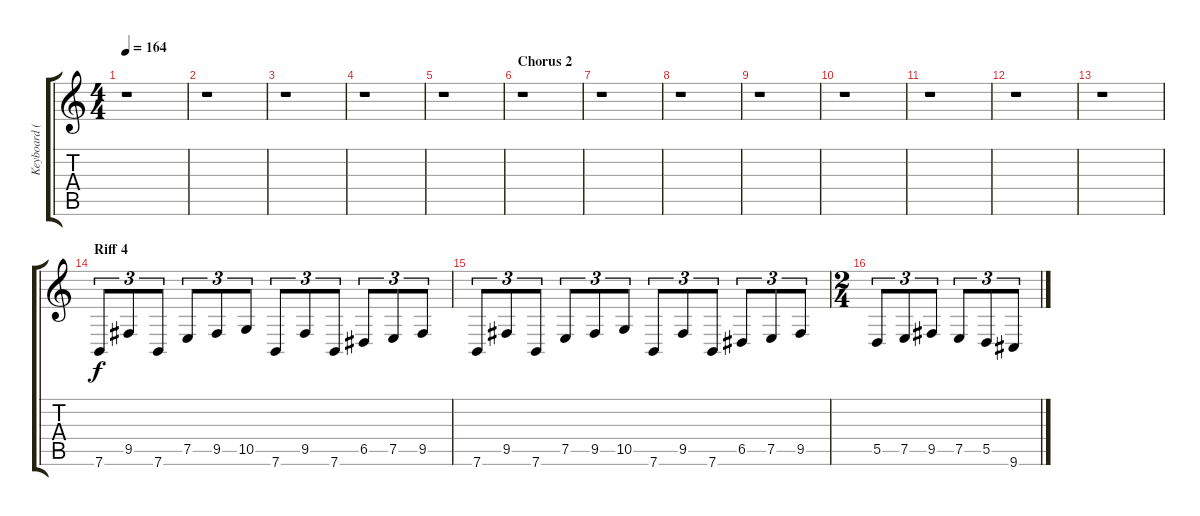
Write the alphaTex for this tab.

\track ("Keyboard (Harpsichord)" "Keyboard (") {instrument harpsichord}
\staff {score tabs}
\tuning (E4 B3 G3 D3 A2 E2) {hide}
\ts (4 4)
\tempo 164
\clef g2
\ks c
r.1{dy f} |
r.1 |
r.1 |
r.1 |
r.1 |
\section ("" "Chorus 2")
r.1 |
r.1 |
r.1 |
r.1 |
r.1 |
r.1 |
r.1 |
r.1 |
\section ("" "Riff 4")
7.6.8{tu (3 2)} 9.5.8{tu (3 2)} 7.6.8{tu (3 2)} 7.5.8{tu (3 2)} 9.5.8{tu (3 2)} 10.5.8{tu (3 2)} 7.6.8{tu (3 2)} 9.5.8{tu (3 2)} 7.6.8{tu (3 2)} 6.5.8{tu (3 2)} 7.5.8{tu (3 2)} 9.5.8{tu (3 2)} |
7.6.8{tu (3 2)} 9.5.8{tu (3 2)} 7.6.8{tu (3 2)} 7.5.8{tu (3 2)} 9.5.8{tu (3 2)} 10.5.8{tu (3 2)} 7.6.8{tu (3 2)} 9.5.8{tu (3 2)} 7.6.8{tu (3 2)} 6.5.8{tu (3 2)} 7.5.8{tu (3 2)} 9.5.8{tu (3 2)} |
\ts (2 4)
5.5.8{tu (3 2)} 7.5.8{tu (3 2)} 9.5.8{tu (3 2)} 7.5.8{tu (3 2)} 5.5.8{tu (3 2)} 9.6.8{tu (3 2)}
